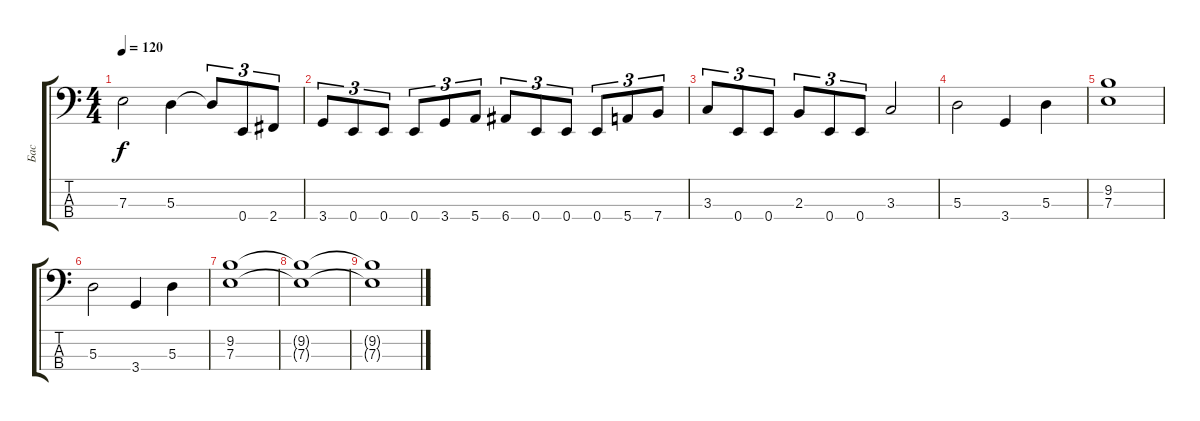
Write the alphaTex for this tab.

\track ("Бас" "Бас") {instrument electricbassfinger}
\staff {score tabs}
\tuning (G2 D2 A1 E1) {hide}
\ts (4 4)
\tempo 120
\clef f4
\ks c
7.3.2{dy f} 5.3.4 5.3{t}.8{tu (3 2)} 0.4.8{tu (3 2)} 2.4.8{tu (3 2)} |
3.4.8{tu (3 2)} 0.4.8{tu (3 2)} 0.4.8{tu (3 2)} 0.4.8{tu (3 2)} 3.4.8{tu (3 2)} 5.4.8{tu (3 2)} 6.4.8{tu (3 2)} 0.4.8{tu (3 2)} 0.4.8{tu (3 2)} 0.4.8{tu (3 2)} 5.4.8{tu (3 2)} 7.4.8{tu (3 2)} |
3.3.8{tu (3 2)} 0.4.8{tu (3 2)} 0.4.8{tu (3 2)} 2.3.8{tu (3 2)} 0.4.8{tu (3 2)} 0.4.8{tu (3 2)} 3.3.2 |
5.3.2 3.4.4 5.3.4 |
(9.2 7.3).1 |
5.3.2 3.4.4 5.3.4 |
(9.2 7.3).1 |
(9.2{t} 7.3{t}).1 |
(9.2{t} 7.3{t}).1
